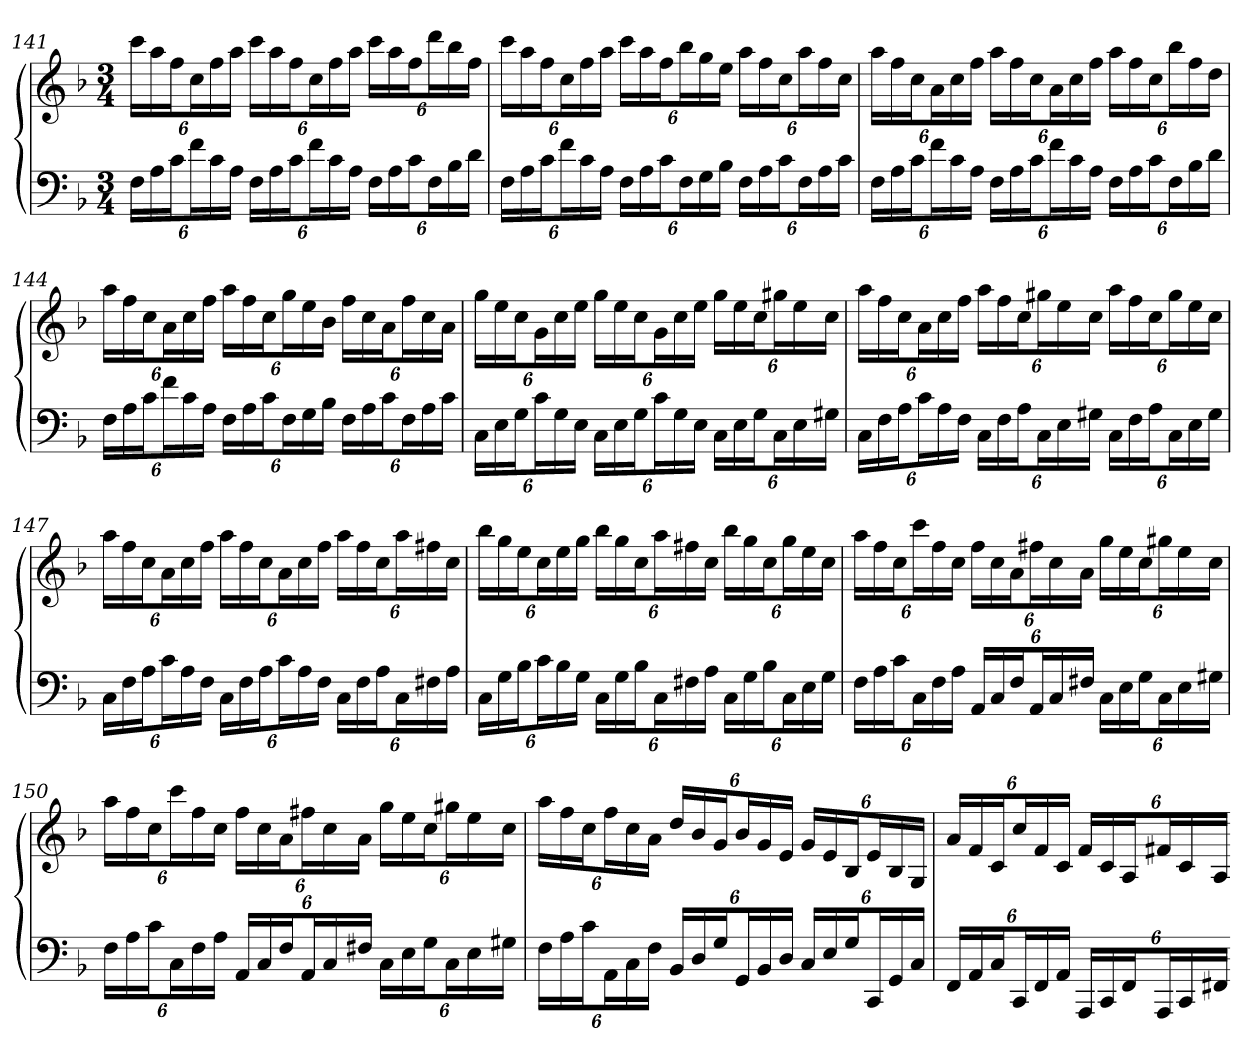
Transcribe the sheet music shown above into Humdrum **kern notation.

**kern	**kern
*part1	*part1
*staff2	*staff1
*clefF4	*clefG2
*k[b-]	*k[b-]
*F:	*F:
*M3/4	*M3/4
=141	=141
24FLL	24cccLL
24A	24aa
24cJ	24ffJ
24fL	24ccL
24c	24ff
24AJJ	24aaJJ
24FLL	24cccLL
24A	24aa
24cJ	24ffJ
24fL	24ccL
24c	24ff
24AJJ	24aaJJ
24FLL	24cccLL
24A	24aa
24cJ	24ffJ
24FL	24dddL
24B-	24bb-
24dJJ	24ffJJ
=142	=142
24FLL	24cccLL
24A	24aa
24cJ	24ffJ
24fL	24ccL
24c	24ff
24AJJ	24aaJJ
24FLL	24cccLL
24A	24aa
24cJ	24ffJ
24FL	24bb-L
24G	24gg
24B-JJ	24eeJJ
24FLL	24aaLL
24A	24ff
24cJ	24ccJ
24FL	24aaL
24A	24ff
24cJJ	24ccJJ
=143	=143
24FLL	24aaLL
24A	24ff
24cJ	24ccJ
24fL	24aL
24c	24cc
24AJJ	24ffJJ
24FLL	24aaLL
24A	24ff
24cJ	24ccJ
24fL	24aL
24c	24cc
24AJJ	24ffJJ
24FLL	24aaLL
24A	24ff
24cJ	24ccJ
24FL	24bb-L
24B-	24ff
24dJJ	24ddJJ
=144	=144
24FLL	24aaLL
24A	24ff
24cJ	24ccJ
24fL	24aL
24c	24cc
24AJJ	24ffJJ
24FLL	24aaLL
24A	24ff
24cJ	24ccJ
24FL	24ggL
24G	24ee
24B-JJ	24b-JJ
24FLL	24ffLL
24A	24cc
24cJ	24aJ
24FL	24ffL
24A	24cc
24cJJ	24aJJ
=145	=145
24CLL	24ggLL
24E	24ee
24GJ	24ccJ
24cL	24gL
24G	24cc
24EJJ	24eeJJ
24CLL	24ggLL
24E	24ee
24GJ	24ccJ
24cL	24gL
24G	24cc
24EJJ	24eeJJ
24CLL	24ggLL
24E	24ee
24GJ	24ccJ
24CL	24gg#XL
24E	24ee
24G#XJJ	24ccJJ
=146	=146
24CLL	24aaLL
24F	24ff
24AJ	24ccJ
24cL	24aL
24A	24cc
24FJJ	24ffJJ
24CLL	24aaLL
24F	24ff
24AJ	24ccJ
24CL	24gg#XL
24E	24ee
24G#XJJ	24ccJJ
24CLL	24aaLL
24F	24ff
24AJ	24ccJ
24CL	24gg#L
24E	24ee
24G#JJ	24ccJJ
=147	=147
24CLL	24aaLL
24F	24ff
24AJ	24ccJ
24cL	24aL
24A	24cc
24FJJ	24ffJJ
24CLL	24aaLL
24F	24ff
24AJ	24ccJ
24cL	24aL
24A	24cc
24FJJ	24ffJJ
24CLL	24aaLL
24F	24ff
24AJ	24ccJ
24CL	24aaL
24F#X	24ff#X
24AJJ	24ccJJ
=148	=148
24CLL	24bb-LL
24G	24gg
24B-J	24eeJ
24cL	24ccL
24B-	24ee
24GJJ	24ggJJ
24CLL	24bb-LL
24G	24gg
24B-J	24ccJ
24CL	24aaL
24F#X	24ff#X
24AJJ	24ccJJ
24CLL	24bb-LL
24G	24gg
24B-J	24ccJ
24CL	24ggL
24E	24ee
24GJJ	24ccJJ
=149	=149
24FLL	24aaLL
24A	24ff
24cJ	24ccJ
24CL	24cccL
24F	24ff
24AJJ	24ccJJ
24AALL	24ffLL
24C	24cc
24FJ	24aJ
24AAL	24ff#XL
24C	24cc
24F#XJJ	24aJJ
24CLL	24ggLL
24E	24ee
24GJ	24ccJ
24CL	24gg#XL
24E	24ee
24G#XJJ	24ccJJ
=150	=150
24FLL	24aaLL
24A	24ff
24cJ	24ccJ
24CL	24cccL
24F	24ff
24AJJ	24ccJJ
24AALL	24ffLL
24C	24cc
24FJ	24aJ
24AAL	24ff#XL
24C	24cc
24F#XJJ	24aJJ
24CLL	24ggLL
24E	24ee
24GJ	24ccJ
24CL	24gg#XL
24E	24ee
24G#XJJ	24ccJJ
=151	=151
24FLL	24aaLL
24A	24ff
24cJ	24ccJ
24AAL	24ffL
24C	24cc
24FJJ	24aJJ
24BB-LL	24ddLL
24D	24b-
24GJ	24gJ
24GGL	24b-L
24BB-	24g
24DJJ	24eJJ
24CLL	24gLL
24E	24e
24GJ	24B-J
24CCL	24eL
24GG	24B-
24CJJ	24GJJ
=152	=152
24FFLL	24aLL
24AA	24f
24CJ	24cJ
24CCL	24ccL
24FF	24f
24AAJJ	24cJJ
24AAALL	24fLL
24CC	24c
24FFJ	24AJ
24AAAL	24f#XL
24CC	24c
24FF#XJJ	24AJJ
=-	=-
*-	*-
